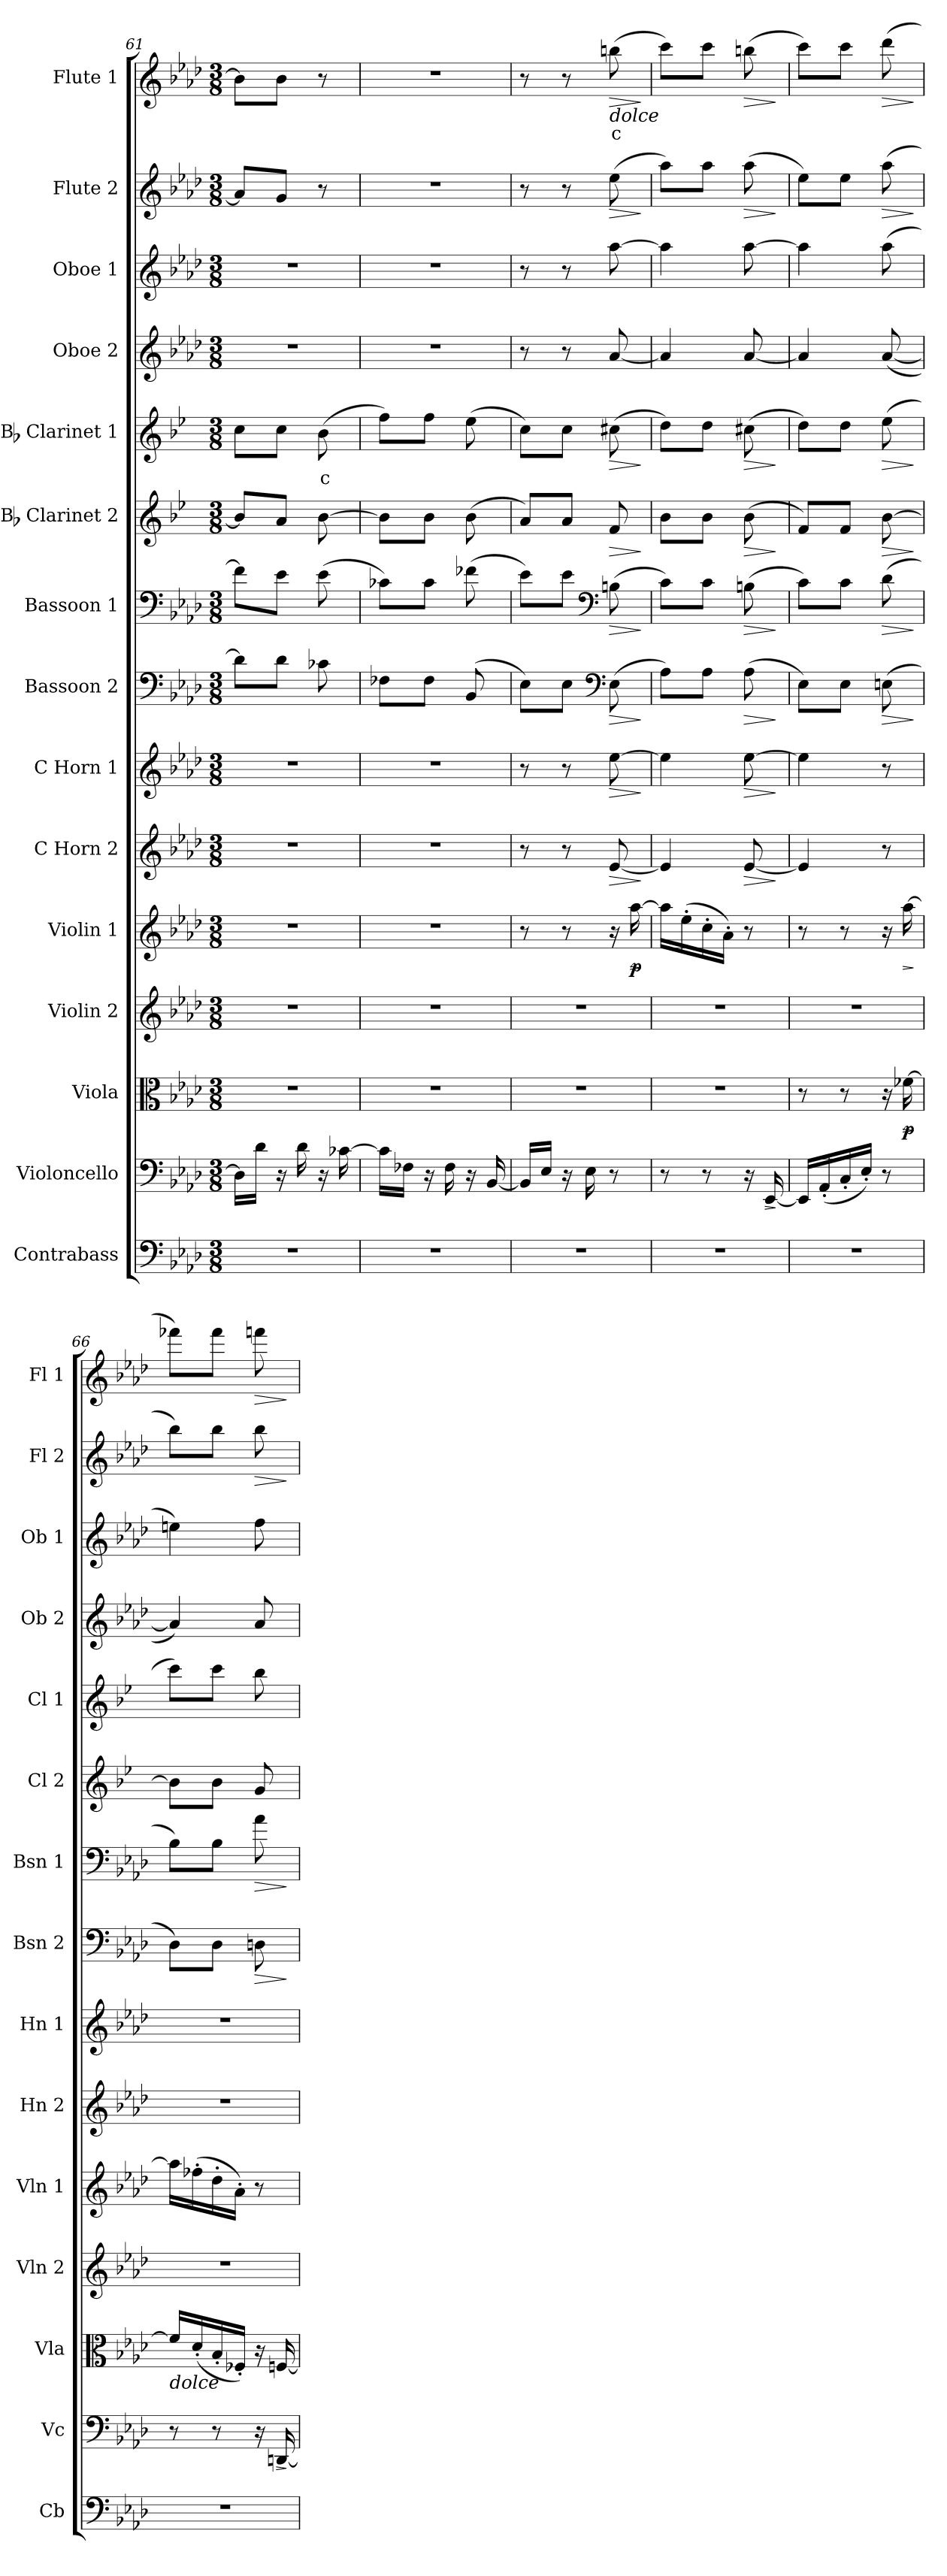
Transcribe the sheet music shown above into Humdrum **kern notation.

**kern	**kern	**dynam	**kern	**dynam	**kern	**kern	**dynam	**kern	**dynam	**kern	**dynam	**kern	**dynam	**kern	**dynam	**kern	**dynam	**kern	**text	**dynam	**kern	**kern	**kern	**dynam	**kern	**text	**dynam
*part15	*part14	*part14	*part13	*part13	*part12	*part11	*part11	*part10	*part10	*part9	*part9	*part8	*part8	*part7	*part7	*part6	*part6	*part5	*part5	*part5	*part4	*part3	*part2	*part2	*part1	*part1	*part1
*staff15	*staff14	*staff14	*staff13	*staff13	*staff12	*staff11	*staff11	*staff10	*staff10	*staff9	*staff9	*staff8	*staff8	*staff7	*staff7	*staff6	*staff6	*staff5	*staff5	*staff5	*staff4	*staff3	*staff2	*staff2	*staff1	*staff1	*staff1
*I"Contrabass	*I"Violoncello	*	*I"Viola	*	*I"Violin 2	*I"Violin 1	*	*I"C Horn 2	*	*I"C Horn 1	*	*I"Bassoon 2	*	*I"Bassoon 1	*	*I"Bb Clarinet 2	*	*I"Bb Clarinet 1	*	*	*I"Oboe 2	*I"Oboe 1	*I"Flute 2	*	*I"Flute 1	*	*
*I'Cb	*I'Vc	*	*I'Vla	*	*I'Vln 2	*I'Vln 1	*	*I'Hn 2	*	*I'Hn 1	*	*I'Bsn 2	*	*I'Bsn 1	*	*I'Cl 2	*	*I'Cl 1	*	*	*I'Ob 2	*I'Ob 1	*I'Fl 2	*	*I'Fl 1	*	*
*clefF4	*clefF4	*	*clefC3	*	*clefG2	*clefG2	*	*clefG2	*	*clefG2	*	*clefF4	*	*clefF4	*	*clefG2	*	*clefG2	*	*	*clefG2	*clefG2	*clefG2	*	*clefG2	*	*
*ITrd7c12	*	*	*	*	*	*	*	*ITrd7c12	*	*ITrd7c12	*	*	*	*	*	*ITrd1c2	*	*ITrd1c2	*	*	*	*	*	*	*	*	*
*k[b-e-a-d-]	*k[b-e-a-d-]	*	*k[b-e-a-d-]	*	*k[b-e-a-d-]	*k[b-e-a-d-]	*	*k[b-e-a-d-]	*	*k[b-e-a-d-]	*	*k[b-e-a-d-]	*	*k[b-e-a-d-]	*	*k[b-e-a-d-]	*	*k[b-e-a-d-]	*	*	*k[b-e-a-d-]	*k[b-e-a-d-]	*k[b-e-a-d-]	*	*k[b-e-a-d-]	*	*
*M3/8	*M3/8	*	*M3/8	*	*M3/8	*M3/8	*	*M3/8	*	*M3/8	*	*M3/8	*	*M3/8	*	*M3/8	*	*M3/8	*	*	*M3/8	*M3/8	*M3/8	*	*M3/8	*	*
=61	=61	=61	=61	=61	=61	=61	=61	=61	=61	=61	=61	=61	=61	=61	=61	=61	=61	=61	=61	=61	=61	=61	=61	=61	=61	=61	=61
4.r	16D-\LL]	.	4.r	.	4.r	4.r	.	4.r	.	4.r	.	8d-\L]	.	8f-\L]	.	8a-/L]	.	8b-\L	.	.	4.r	4.r	8a-/L]	.	8b-\L]	.	.
.	16d-\JJ	.	.	.	.	.	.	.	.	.	.	.	.	.	.	.	.	.	.	.	.	.	.	.	.	.	.
.	16r	.	.	.	.	.	.	.	.	.	.	8d-\J	.	8e-\J	.	8g/J	.	8b-\J	.	.	.	.	8g/J	.	8b-\J	.	.
.	16d-\	.	.	.	.	.	.	.	.	.	.	.	.	.	.	.	.	.	.	.	.	.	.	.	.	.	.
!	!	!	!	!	!	!	!	!	!	!	!	!	!	!	!	!	!	!	!LO:LY:b:color=#FF0000	!	!	!	!	!	!	!	!
.	16r	.	.	.	.	.	.	.	.	.	.	8c-X\	.	(8e-\	.	[8a-\	.	(8a-\	c	.	.	.	8r	.	8r	.	.
.	[16c-X\	.	.	.	.	.	.	.	.	.	.	.	.	.	.	.	.	.	.	.	.	.	.	.	.	.	.
=62	=62	=62	=62	=62	=62	=62	=62	=62	=62	=62	=62	=62	=62	=62	=62	=62	=62	=62	=62	=62	=62	=62	=62	=62	=62	=62	=62
4.r	16c-\LL]	.	4.r	.	4.r	4.r	.	4.r	.	4.r	.	8F-X\L	.	8c-X\L)	.	8a-\L]	.	8ee-\L)	.	.	4.r	4.r	4.r	.	4.r	.	.
.	16F-X\JJ	.	.	.	.	.	.	.	.	.	.	.	.	.	.	.	.	.	.	.	.	.	.	.	.	.	.
.	16r	.	.	.	.	.	.	.	.	.	.	8F-\J	.	8c-\J	.	8a-\J	.	8ee-\J	.	.	.	.	.	.	.	.	.
.	16F-\	.	.	.	.	.	.	.	.	.	.	.	.	.	.	.	.	.	.	.	.	.	.	.	.	.	.
.	16r	.	.	.	.	.	.	.	.	.	.	(8BB-/	.	(8f-X\	.	(8a-\	.	(8dd-\	.	.	.	.	.	.	.	.	.
.	[16BB-/	.	.	.	.	.	.	.	.	.	.	.	.	.	.	.	.	.	.	.	.	.	.	.	.	.	.
=63	=63	=63	=63	=63	=63	=63	=63	=63	=63	=63	=63	=63	=63	=63	=63	=63	=63	=63	=63	=63	=63	=63	=63	=63	=63	=63	=63
4.r	16BB-/LL]	.	4.r	.	4.r	8r	.	8r	.	8r	.	8E-\L)	.	8e-\L)	.	8g/L)	.	8b-\L)	.	.	8r	8r	8r	.	8r	.	.
.	16E-/JJ	.	.	.	.	.	.	.	.	.	.	.	.	.	.	.	.	.	.	.	.	.	.	.	.	.	.
.	16r	.	.	.	.	8r	.	8r	.	8r	.	8E-\J	.	8e-\J	.	8g/J	.	8b-\J	.	.	8r	8r	8r	.	8r	.	.
.	16E-\	.	.	.	.	.	.	.	.	.	.	.	.	.	.	.	.	.	.	.	.	.	.	.	.	.	.
*	*	*	*	*	*	*	*	*	*	*	*	*clefF4	*	*clefF4	*	*	*	*	*	*	*	*	*	*	*	*	*
!	!	!	!	!	!	!	!	!	!	!	!	!	!	!	!	!	!	!	!	!	!	!	!	!	!LO:TX:b:i:t=dolce	!	!
!	!	!	!	!	!	!	!	!	!LO:HP:b	!	!LO:HP:b	!	!LO:HP:b	!	!LO:HP:b	!	!LO:HP:b	!	!	!LO:HP:b	!	!	!	!LO:HP:b	!	!LO:LY:b:color=#FF0000	!LO:HP:b
.	8r	.	.	.	.	16r	.	[8E-/	>	[8e-\	>	(8E-\	>	(8Bn\	>	8e-/	>	(8bn\	.	>	[8a-/	[8aa-\	(8ee-\	>	(8bbn\	c	>
!	!	!	!	!	!	!	!LO:HP:b	!	!	!	!	!	!	!	!	!	!	!	!	!	!	!	!	!	!	!	!
!	!	!	!	!	!	!	!LO:DY:n=1:b	!	!	!	!	!	!	!	!	!	!	!	!	!	!	!	!	!	!	!	!
.	.	.	.	.	.	[16aa-\	> p	.	.	.	.	.	.	.	.	.	.	.	.	.	.	.	.	.	.	.	.
.	.	.	.	.	.	.	]	.	]	.	]	.	]	.	]	.	]	.	.	]	.	.	.	]	.	.	]
=64	=64	=64	=64	=64	=64	=64	=64	=64	=64	=64	=64	=64	=64	=64	=64	=64	=64	=64	=64	=64	=64	=64	=64	=64	=64	=64	=64
4.r	8r	.	4.r	.	4.r	16aa-\LL]	.	4E-/]	.	4e-\]	.	8A-\L)	.	8c\L)	.	8a-\L	.	8cc\L)	.	.	4a-/]	4aa-\]	8aa-\L)	.	8ccc\L)	.	.
.	.	.	.	.	.	(16ee-'\	.	.	.	.	.	.	.	.	.	.	.	.	.	.	.	.	.	.	.	.	.
.	8r	.	.	.	.	16cc'\	.	.	.	.	.	8A-\J	.	8c\J	.	8a-\J	.	8cc\J	.	.	.	.	8aa-\J	.	8ccc\J	.	.
.	.	.	.	.	.	16a-'\JJ)	.	.	.	.	.	.	.	.	.	.	.	.	.	.	.	.	.	.	.	.	.
!	!	!	!	!	!	!	!	!	!LO:HP:b	!	!LO:HP:b	!	!LO:HP:b	!	!LO:HP:b	!	!LO:HP:b	!	!	!LO:HP:b	!	!	!	!LO:HP:b	!	!	!LO:HP:b
.	16r	.	.	.	.	8r	.	[8E-/	>	[8e-\	>	(8A-\	>	(8Bn\	>	(8a-\	>	(8bn\	.	>	[8a-/	[8aa-\	(8aa-\	>	(8bbn\	.	>
!	!	!LO:HP:b	!	!	!	!	!	!	!	!	!	!	!	!	!	!	!	!	!	!	!	!	!	!	!	!	!
.	[16EE-/	>	.	.	.	.	.	.	.	.	.	.	.	.	.	.	.	.	.	.	.	.	.	.	.	.	.
.	.	]	.	.	.	.	.	.	]	.	]	.	]	.	]	.	]	.	.	]	.	.	.	]	.	.	]
!!LO:PB:g=z
=65	=65	=65	=65	=65	=65	=65	=65	=65	=65	=65	=65	=65	=65	=65	=65	=65	=65	=65	=65	=65	=65	=65	=65	=65	=65	=65	=65
4.r	16EE-/LL]	.	8r	.	4.r	8r	.	4E-/]	.	4e-\]	.	8E-\L)	.	8c\L)	.	8e-/L)	.	8cc\L)	.	.	4a-/]	4aa-\]	8ee-\L)	.	8ccc\L)	.	.
.	(16AA-'/	.	.	.	.	.	.	.	.	.	.	.	.	.	.	.	.	.	.	.	.	.	.	.	.	.	.
.	16C'/	.	8r	.	.	8r	.	.	.	.	.	8E-\J	.	8c\J	.	8e-/J	.	8cc\J	.	.	.	.	8ee-\J	.	8ccc\J	.	.
.	16E-'/JJ)	.	.	.	.	.	.	.	.	.	.	.	.	.	.	.	.	.	.	.	.	.	.	.	.	.	.
!	!	!	!	!	!	!	!	!	!	!	!	!	!LO:HP:b	!	!LO:HP:b	!	!LO:HP:b	!	!	!LO:HP:b	!	!	!	!LO:HP:b	!	!	!LO:HP:b
.	8r	.	16r	.	.	16r	.	8r	.	8r	.	(8En\	>	(8d-\	>	[8a-\	>	(8dd-\	.	>	([8a-/	(8aa-\	(8aa-\	>	(8ddd-\	.	>
!	!	!	!	!LO:HP:b	!	!	!LO:HP:b	!	!	!	!	!	!	!	!	!	!	!	!	!	!	!	!	!	!	!	!
!	!	!	!	!LO:DY:n=1:b	!	!	!	!	!	!	!	!	!	!	!	!	!	!	!	!	!	!	!	!	!	!	!
.	.	.	[16f-X\	> p	.	[16aa-\	>	.	.	.	.	.	.	.	.	.	.	.	.	.	.	.	.	.	.	.	.
.	.	.	.	]	.	.	]	.	.	.	.	.	]	.	]	.	]	.	.	]	.	.	.	]	.	.	]
=66	=66	=66	=66	=66	=66	=66	=66	=66	=66	=66	=66	=66	=66	=66	=66	=66	=66	=66	=66	=66	=66	=66	=66	=66	=66	=66	=66
!	!	!	!LO:TX:b:i:t=dolce	!	!	!	!	!	!	!	!	!	!	!	!	!	!	!	!	!	!	!	!	!	!	!	!
4.r	8r	.	16f-/LL]	.	4.r	16aa-\LL]	.	4.r	.	4.r	.	8D-\L)	.	8B-\L)	.	8a-\L]	.	8bb-\L)	.	.	4a-/])	4een\)	8bb-\L)	.	8fff-X\L)	.	.
.	.	.	(16d-'/	.	.	(16ff-X'\	.	.	.	.	.	.	.	.	.	.	.	.	.	.	.	.	.	.	.	.	.
.	8r	.	16B-'/	.	.	16dd-'\	.	.	.	.	.	8D-\J	.	8B-\J	.	8a-\J	.	8bb-\J	.	.	.	.	8bb-\J	.	8fff-\J	.	.
.	.	.	16F-X'/JJ)	.	.	16a-'\JJ)	.	.	.	.	.	.	.	.	.	.	.	.	.	.	.	.	.	.	.	.	.
!	!	!	!	!	!	!	!	!	!	!	!	!	!LO:HP:b	!	!LO:HP:b	!	!	!	!	!	!	!	!	!LO:HP:b	!	!	!LO:HP:b
.	16r	.	16r	.	.	8r	.	.	.	.	.	8Dn\	>	8a-\	>	8f/	.	8aa-\	.	.	8a-/	8ff\	8bb-\	>	8fffn\	.	>
!	!	!LO:HP:b	!	!	!	!	!	!	!	!	!	!	!	!	!	!	!	!	!	!	!	!	!	!	!	!	!
.	[16DDn/	>	[16Fn/	.	.	.	.	.	.	.	.	.	.	.	.	.	.	.	.	.	.	.	.	.	.	.	.
.	.	]	.	.	.	.	.	.	.	.	.	.	]	.	]	.	.	.	.	.	.	.	.	]	.	.	]
=	=	=	=	=	=	=	=	=	=	=	=	=	=	=	=	=	=	=	=	=	=	=	=	=	=	=	=
*-	*-	*-	*-	*-	*-	*-	*-	*-	*-	*-	*-	*-	*-	*-	*-	*-	*-	*-	*-	*-	*-	*-	*-	*-	*-	*-	*-
